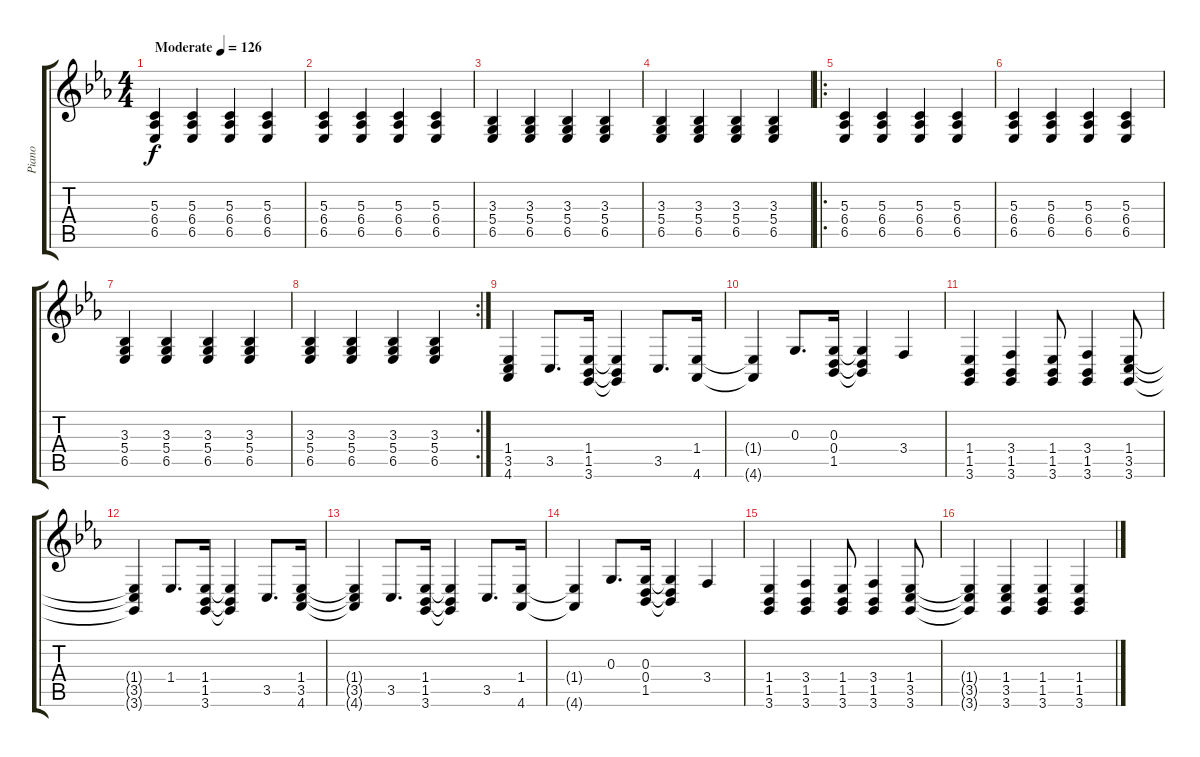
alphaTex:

\track ("Piano" "Piano") {instrument brightacousticpiano}
\staff {score tabs}
\tuning (E4 B3 G3 D3 A2 E2) {hide}
\ts (4 4)
\tempo (126 "Moderate")
\clef g2
\ks eb
(5.3 6.4 6.5).4{dy f instrument brightacousticpiano} (5.3 6.4 6.5).4 (5.3 6.4 6.5).4 (5.3 6.4 6.5).4 |
(5.3 6.4 6.5).4 (5.3 6.4 6.5).4 (5.3 6.4 6.5).4 (5.3 6.4 6.5).4 |
(3.3 5.4 6.5).4 (3.3 5.4 6.5).4 (3.3 5.4 6.5).4 (3.3 5.4 6.5).4 |
(3.3 5.4 6.5).4 (3.3 5.4 6.5).4 (3.3 5.4 6.5).4 (3.3 5.4 6.5).4 |
\ro
(5.3 6.4 6.5).4 (5.3 6.4 6.5).4 (5.3 6.4 6.5).4 (5.3 6.4 6.5).4 |
(5.3 6.4 6.5).4 (5.3 6.4 6.5).4 (5.3 6.4 6.5).4 (5.3 6.4 6.5).4 |
(3.3 5.4 6.5).4 (3.3 5.4 6.5).4 (3.3 5.4 6.5).4 (3.3 5.4 6.5).4 |
\rc 2
(3.3 5.4 6.5).4 (3.3 5.4 6.5).4 (3.3 5.4 6.5).4 (3.3 5.4 6.5).4 |
(1.4 3.5 4.6).4 3.5.8{d} (1.4 1.5 3.6).16 (1.4{t} 1.5{t} 3.6{t}).4 3.5.8{d} (1.4 4.6).16 |
(1.4{t} 4.6{t}).4 0.3.8{d} (0.3 0.4 1.5).16 (0.3{t} 0.4{t} 1.5{t}).4 3.4.4 |
(1.4 1.5 3.6).4 (3.4 1.5 3.6).4 (1.4 1.5 3.6).8 (3.4 1.5 3.6).4 (1.4 3.5 3.6).8 |
(1.4{t} 3.5{t} 3.6{t}).4 1.4.8{d} (1.4 1.5 3.6).16 (1.4{t} 1.5{t} 3.6{t}).4 3.5.8{d} (1.4 3.5 4.6).16 |
(1.4{t} 3.5{t} 4.6{t}).4 3.5.8{d} (1.4 1.5 3.6).16 (1.4{t} 1.5{t} 3.6{t}).4 3.5.8{d} (1.4 4.6).16 |
(1.4{t} 4.6{t}).4 0.3.8{d} (0.3 0.4 1.5).16 (0.3{t} 0.4{t} 1.5{t}).4 3.4.4 |
(1.4 1.5 3.6).4 (3.4 1.5 3.6).4 (1.4 1.5 3.6).8 (3.4 1.5 3.6).4 (1.4 3.5 3.6).8 |
(1.4{t} 3.5{t} 3.6{t}).4 (1.4 3.5 3.6).4 (1.4 1.5 3.6).4 (1.4 1.5 3.6).4
